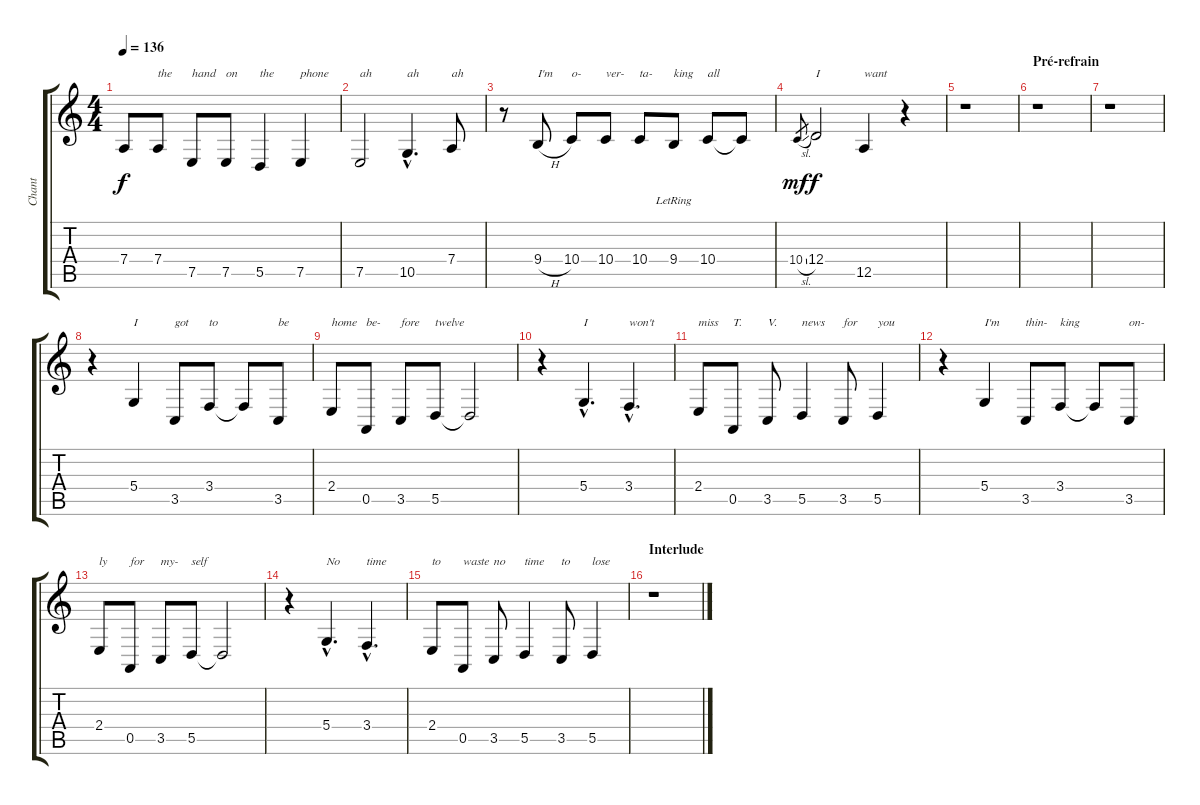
\track ("Chant" "Chant") {instrument electricgrandpiano}
\staff {score tabs}
\tuning (E4 B3 G3 D3 A2 E2) {hide}
\ts (4 4)
\tempo 136
\clef g2
\ks c
7.4{t}.8{dy f} 7.4.8{txt "the"} 7.5.8{txt "hand"} 7.5.8{txt "on"} 5.5.4{txt "the"} 7.5.4{txt "phone"} |
7.5.2{txt "ah"} 10.5{hac}.4{d txt "ah"} 7.4.8{txt "ah"} |
r.8 9.4{h}.8{txt "I'm"} 10.4.8{txt "o-"} 10.4.8{txt "ver-"} 10.4.8{txt "ta-"} 9.4{lr}.8{txt "king"} 10.4.8{txt "all"} 10.4{t}.8 |
10.4{sl}.8{gr dy mf} 12.4.2{txt "I" dy f} 12.5.4{txt "want"} r.4 |
r.1 |
\section ("" "Pré-refrain")
r.1 |
r.1 |
r.4 5.4.4{txt "I"} 3.5.8{txt "got"} 3.4.8{txt "to"} 3.4{t}.8 3.5.8{txt "be"} |
2.4.8{txt "home"} 0.5.8{txt "be-"} 3.5.8{txt "fore"} 5.5.8{txt "twelve"} 5.5{t}.2 |
r.4 5.4{hac}.4{d txt "I"} 3.4{hac}.4{d txt "won't"} |
2.4.8{txt "miss"} 0.5.8{txt "T."} 3.5.8{txt "V."} 5.5.4{txt "news"} 3.5.8{txt "for"} 5.5.4{txt "you"} |
r.4 5.4.4{txt "I'm"} 3.5.8{txt "thin-"} 3.4.8{txt "king"} 3.4{t}.8 3.5.8{txt "on-"} |
2.4.8{txt "ly"} 0.5.8{txt "for"} 3.5.8{txt "my-"} 5.5.8{txt "self"} 5.5{t}.2 |
r.4 5.4{hac}.4{d txt "No"} 3.4{hac}.4{d txt "time"} |
2.4.8{txt "to"} 0.5.8{txt "waste"} 3.5.8{txt "no"} 5.5.4{txt "time"} 3.5.8{txt "to"} 5.5.4{txt "lose"} |
\section ("" "Interlude")
r.1
